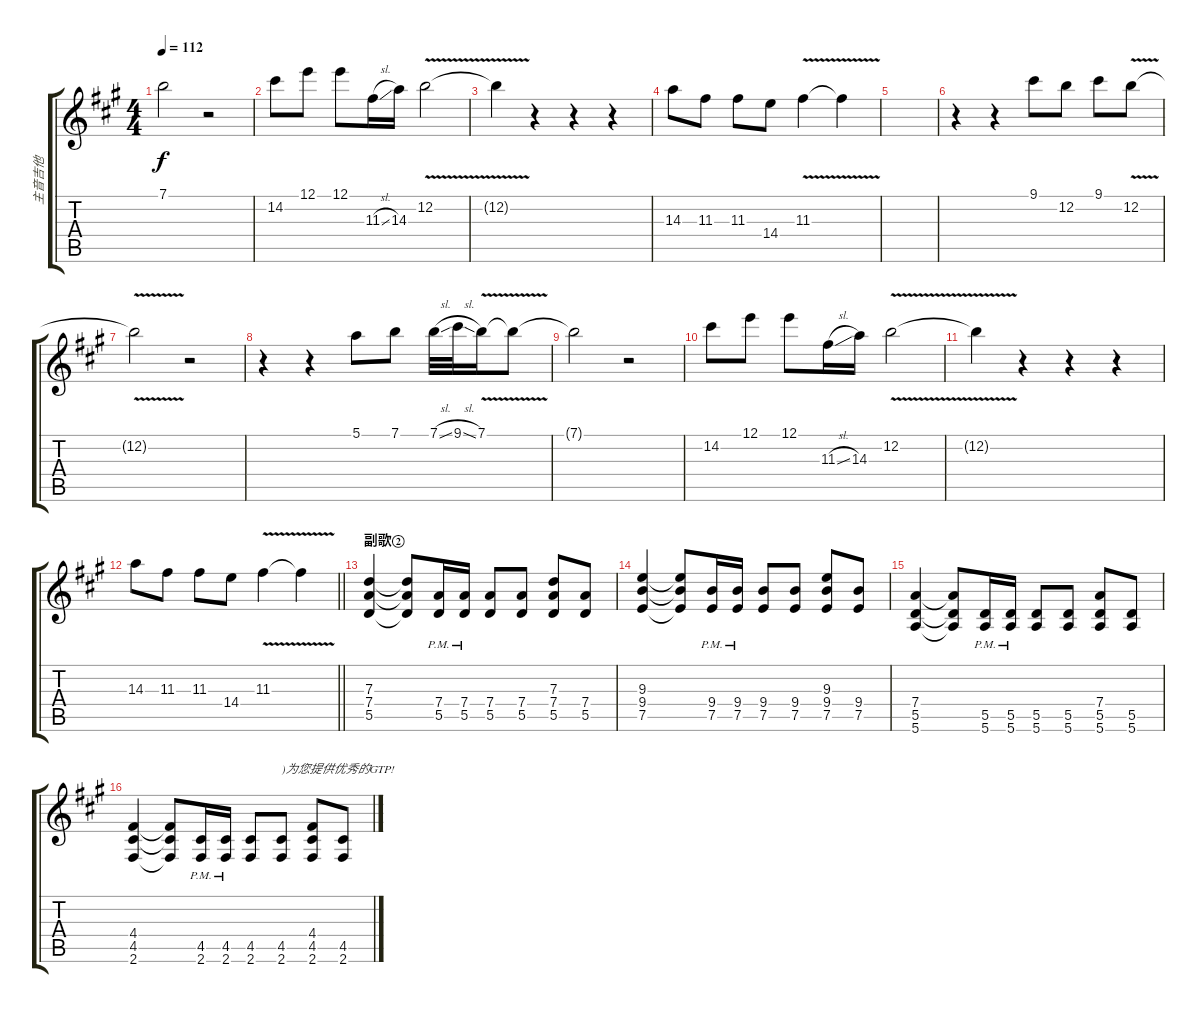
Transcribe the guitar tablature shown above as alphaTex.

\track ("主音吉他" "主音吉他") {instrument overdrivenguitar}
\staff {score tabs}
\tuning (E4 B3 G3 D3 A2 E2) {hide}
\ts (4 4)
\tempo 112
\clef g2
\ks a
7.1{t}.2{dy f} r.2 |
14.2.8 12.1.8 12.1.8 11.3{sl}.16 14.3.16 12.2{v}.2 |
12.2{t}.4 r.4 r.4 r.4 |
14.3.8 11.3.8 11.3.8 14.4.8 11.3{v}.4 11.3{t}.4 |
|
r.4 r.4 9.1.8 12.2.8 9.1.8 12.2{v}.8 |
12.2{t}.2 r.2 |
r.4 r.4 5.1.8 7.1.8 7.1{sl}.32 9.1{sl}.32 7.1{v}.16 7.1{t}.8 |
7.1{t}.2 r.2 |
14.2.8 12.1.8 12.1.8 11.3{sl}.16 14.3.16 12.2{v}.2 |
12.2{t}.4 r.4 r.4 r.4 |
\barLineRight lightlight
14.3.8 11.3.8 11.3.8 14.4.8 11.3{v}.4 11.3{t}.4 |
\section ("" "副歌②")
(7.3 7.4 5.5).4 (7.3{t} 7.4{t} 5.5{t}).8 (7.4{pm} 5.5{pm}).16 (7.4{pm} 5.5{pm}).16 (7.4 5.5).8 (7.4 5.5).8 (7.3 7.4 5.5).8 (7.4 5.5).8 |
(9.3 9.4 7.5).4 (9.3{t} 9.4{t} 7.5{t}).8 (9.4{pm} 7.5{pm}).16 (9.4{pm} 7.5{pm}).16 (9.4 7.5).8 (9.4 7.5).8 (9.3 9.4 7.5).8 (9.4 7.5).8 |
(7.4 5.5 5.6).4 (7.4{t} 5.5{t} 5.6{t}).8 (5.5{pm} 5.6{pm}).16 (5.5{pm} 5.6{pm}).16 (5.5 5.6).8 (5.5 5.6).8 (7.4 5.5 5.6).8 (5.5 5.6).8 |
(4.4 4.5 2.6).4 (4.4{t} 4.5{t} 2.6{t}).8 (4.5{pm} 2.6{pm}).16 (4.5{pm} 2.6{pm}).16 (4.5 2.6).8 (4.5 2.6).8{txt ")为您提供优秀的GTP!"} (4.4 4.5 2.6).8 (4.5 2.6).8
